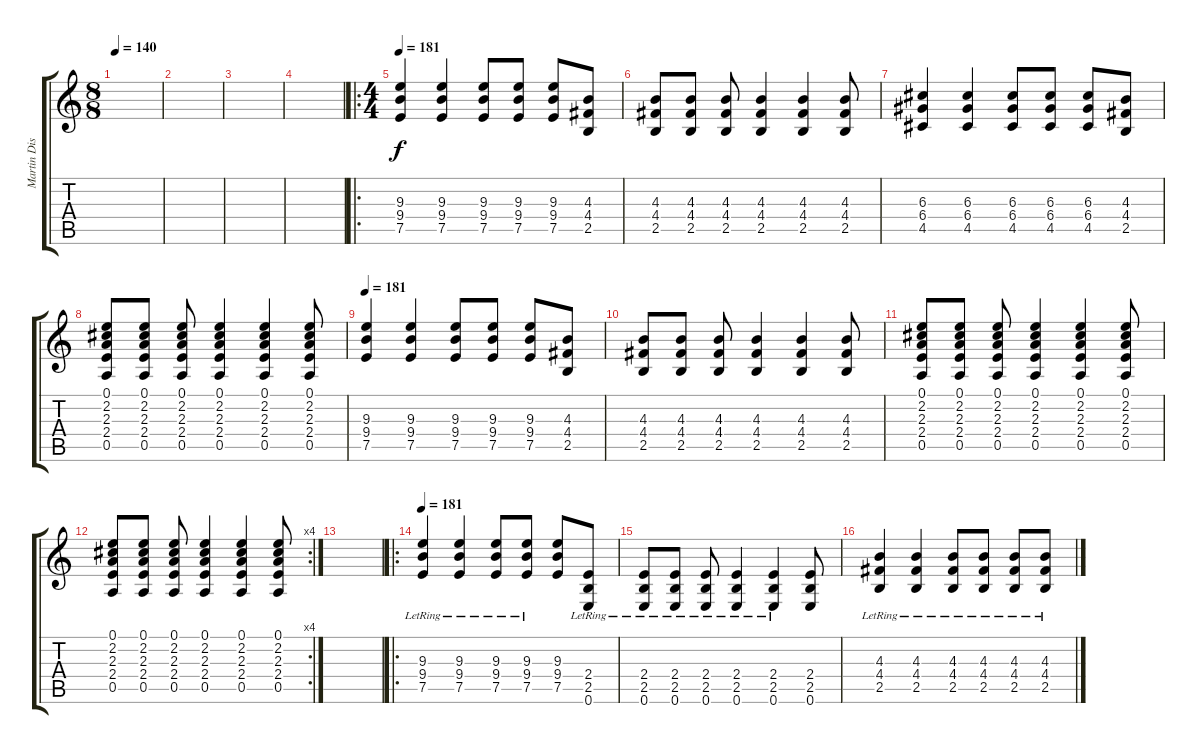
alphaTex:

\track ("Martin Dist" "Martin Dis") {instrument distortionguitar}
\staff {score tabs}
\tuning (E4 B3 G3 D3 A2 E2) {hide}
\ts (8 8)
\tempo 140
\clef g2
\ks c
|
|
|
|
\ro
\ts (4 4)
\tempo 181
(9.3 9.4 7.5).4{dy f} (9.3 9.4 7.5).4 (9.3 9.4 7.5).8 (9.3 9.4 7.5).8 (9.3 9.4 7.5).8 (4.3 4.4 2.5).8 |
(4.3 4.4 2.5).8 (4.3 4.4 2.5).8 (4.3 4.4 2.5).8 (4.3 4.4 2.5).4 (4.3 4.4 2.5).4 (4.3 4.4 2.5).8 |
(6.3 6.4 4.5).4 (6.3 6.4 4.5).4 (6.3 6.4 4.5).8 (6.3 6.4 4.5).8 (6.3 6.4 4.5).8 (4.3 4.4 2.5).8 |
(0.1 2.2 2.3 2.4 0.5).8 (0.1 2.2 2.3 2.4 0.5).8 (0.1 2.2 2.3 2.4 0.5).8 (0.1 2.2 2.3 2.4 0.5).4 (0.1 2.2 2.3 2.4 0.5).4 (0.1 2.2 2.3 2.4 0.5).8 |
\tempo 181
(9.3 9.4 7.5).4 (9.3 9.4 7.5).4 (9.3 9.4 7.5).8 (9.3 9.4 7.5).8 (9.3 9.4 7.5).8 (4.3 4.4 2.5).8 |
(4.3 4.4 2.5).8 (4.3 4.4 2.5).8 (4.3 4.4 2.5).8 (4.3 4.4 2.5).4 (4.3 4.4 2.5).4 (4.3 4.4 2.5).8 |
(0.1 2.2 2.3 2.4 0.5).8 (0.1 2.2 2.3 2.4 0.5).8 (0.1 2.2 2.3 2.4 0.5).8 (0.1 2.2 2.3 2.4 0.5).4 (0.1 2.2 2.3 2.4 0.5).4 (0.1 2.2 2.3 2.4 0.5).8 |
\rc 4
(0.1 2.2 2.3 2.4 0.5).8 (0.1 2.2 2.3 2.4 0.5).8 (0.1 2.2 2.3 2.4 0.5).8 (0.1 2.2 2.3 2.4 0.5).4 (0.1 2.2 2.3 2.4 0.5).4 (0.1 2.2 2.3 2.4 0.5).8 |
|
\ro
\tempo 181
(9.3{lr} 9.4{lr} 7.5{lr}).4 (9.3{lr} 9.4{lr} 7.5{lr}).4 (9.3{lr} 9.4{lr} 7.5{lr}).8 (9.3{lr} 9.4{lr} 7.5{lr}).8 (9.3 9.4 7.5).8 (2.4{lr} 2.5{lr} 0.6{lr}).8 |
(2.4{lr} 2.5{lr} 0.6{lr}).8 (2.4{lr} 2.5{lr} 0.6{lr}).8 (2.4{lr} 2.5{lr} 0.6{lr}).8 (2.4{lr} 2.5{lr} 0.6{lr}).4 (2.4{lr} 2.5{lr} 0.6{lr}).4 (2.4 2.5 0.6).8 |
(4.3{lr} 4.4{lr} 2.5{lr}).4 (4.3{lr} 4.4{lr} 2.5{lr}).4 (4.3{lr} 4.4{lr} 2.5{lr}).8 (4.3{lr} 4.4{lr} 2.5{lr}).8 (4.3{lr} 4.4{lr} 2.5{lr}).8 (4.3{lr} 4.4{lr} 2.5{lr}).8
